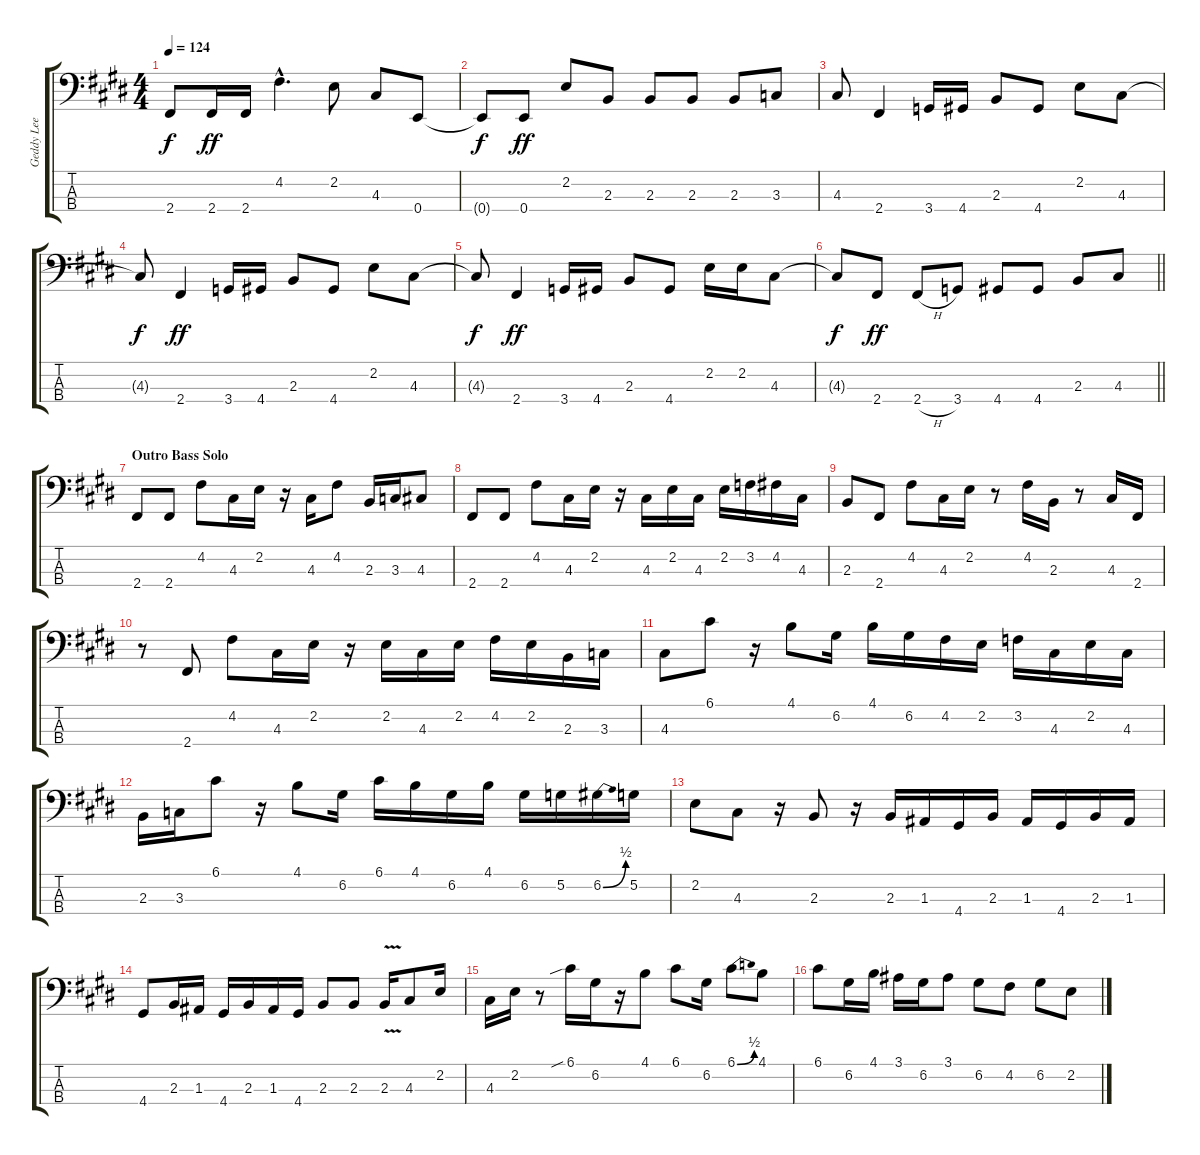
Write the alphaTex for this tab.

\track ("Geddy Lee" "Geddy Lee") {instrument electricbasspick}
\staff {score tabs}
\tuning (G2 D2 A1 E1) {hide}
\ts (4 4)
\tempo 124
\clef f4
\ks e
2.4{t}.8{dy f} 2.4.16{dy ff} 2.4.16 4.2{hac}.4{d} 2.2.8 4.3.8 0.4.8 |
0.4{t}.8{dy f} 0.4.8{dy ff} 2.2.8 2.3.8 2.3.8 2.3.8 2.3.8 3.3.8 |
4.3.8 2.4.4 3.4.16 4.4.16 2.3.8 4.4.8 2.2.8 4.3.8 |
4.3{t}.8{dy f} 2.4.4{dy ff} 3.4.16 4.4.16 2.3.8 4.4.8 2.2.8 4.3.8 |
4.3{t}.8{dy f} 2.4.4{dy ff} 3.4.16 4.4.16 2.3.8 4.4.8 2.2.16 2.2.16 4.3.8 |
\barLineRight lightlight
4.3{t}.8{dy f} 2.4.8{dy ff} 2.4{h}.8 3.4.8 4.4.8 4.4.8 2.3.8 4.3.8 |
\section ("" "Outro Bass Solo")
2.4.8 2.4.8 4.2.8 4.3.16 2.2.16 r.16 4.3.16 4.2.8 2.3.16 3.3.16 4.3.8 |
2.4.8 2.4.8 4.2.8 4.3.16 2.2.16 r.16 4.3.16 2.2.16 4.3.16 2.2.16 3.2.16 4.2.16 4.3.16 |
2.3.8 2.4.8 4.2.8 4.3.16 2.2.16 r.8 4.2.16 2.3.16 r.8 4.3.16 2.4.16 |
r.8 2.4.8 4.2.8 4.3.16 2.2.16 r.16 2.2.16 4.3.16 2.2.16 4.2.16 2.2.16 2.3.16 3.3.16 |
4.3.8 6.1.8 r.16 4.1.8 6.2.16 4.1.16 6.2.16 4.2.16 2.2.16 3.2.16 4.3.16 2.2.16 4.3.16 |
2.3.16 3.3.16 6.1.8 r.16 4.1.8 6.2.16 6.1.16 4.1.16 6.2.16 4.1.16 6.2.16 5.2.16 6.2{be (bend 0 0 60 2)}.16 5.2.16 |
2.2.8 4.3.8 r.16 2.3.8 r.16 2.3.16 1.3.16 4.4.16 2.3.16 1.3.16 4.4.16 2.3.16 1.3.16 |
4.4.8{volume 13} 2.3.16 1.3.16 4.4.16 2.3.16 1.3.16 4.4.16 2.3.8 2.3.8 2.3{v}.16 4.3.8 2.2.16 |
4.3.16{volume 9} 2.2.16 r.8 6.1{sib}.16 6.2.16 r.16 4.1.8 6.1.8 6.2.16 6.1{be (bend 0 0 60 2)}.8 4.1.8 |
6.1.8{volume 7} 6.2.16 4.1.16 3.1.16 6.2.16 3.1.8 6.2.8{volume 5} 4.2.8 6.2.8 2.2.8
